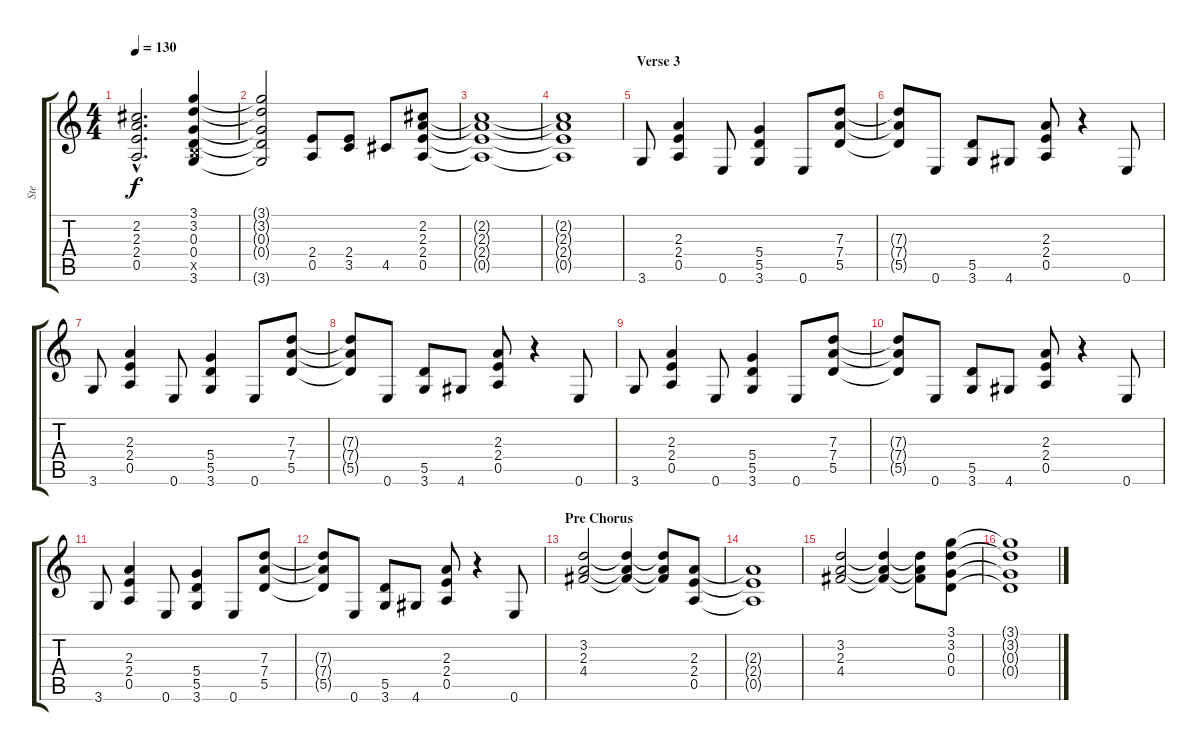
\track ("Ste" "Ste") {instrument overdrivenguitar}
\staff {score tabs}
\tuning (E4 B3 G3 D3 A2 E2) {hide}
\ts (4 4)
\tempo 130
\clef g2
\ks c
(2.2{hac t} 2.3{hac t} 2.4{hac t} 0.5{hac t}).2{d dy f} (3.1 3.2 0.3 0.4 2.5{x} 3.6).4 |
(3.1{t} 3.2{t} 0.3{t} 0.4{t} 3.6{t}).2 (2.4 0.5).8 (2.4 3.5).8 4.5.8 (2.2 2.3 2.4 0.5).8 |
(2.2{t} 2.3{t} 2.4{t} 0.5{t}).1 |
(2.2{t} 2.3{t} 2.4{t} 0.5{t}).1 |
\section ("" "Verse 3")
3.6.8 (2.3 2.4 0.5).4 0.6.8 (5.4 5.5 3.6).4 0.6.8 (7.3 7.4 5.5).8 |
(7.3{t} 7.4{t} 5.5{t}).8 0.6.8 (5.5 3.6).8 4.6.8 (2.3 2.4 0.5).8 r.4 0.6.8 |
3.6.8 (2.3 2.4 0.5).4 0.6.8 (5.4 5.5 3.6).4 0.6.8 (7.3 7.4 5.5).8 |
(7.3{t} 7.4{t} 5.5{t}).8 0.6.8 (5.5 3.6).8 4.6.8 (2.3 2.4 0.5).8 r.4 0.6.8 |
3.6.8 (2.3 2.4 0.5).4 0.6.8 (5.4 5.5 3.6).4 0.6.8 (7.3 7.4 5.5).8 |
(7.3{t} 7.4{t} 5.5{t}).8 0.6.8 (5.5 3.6).8 4.6.8 (2.3 2.4 0.5).8 r.4 0.6.8 |
3.6.8 (2.3 2.4 0.5).4 0.6.8 (5.4 5.5 3.6).4 0.6.8 (7.3 7.4 5.5).8 |
(7.3{t} 7.4{t} 5.5{t}).8 0.6.8 (5.5 3.6).8 4.6.8 (2.3 2.4 0.5).8 r.4 0.6.8 |
\section ("" "Pre Chorus")
(3.2 2.3 4.4).2 (3.2{t} 2.3{t} 4.4{t}).4 (3.2{t} 2.3{t} 4.4{t}).8 (2.3 2.4 0.5).8 |
(2.3{t} 2.4{t} 0.5{t}).1 |
(3.2 2.3 4.4).2 (3.2{t} 2.3{t} 4.4{t}).4 (3.2{t} 2.3{t} 4.4{t}).8 (3.1 3.2 0.3 0.4).8 |
(3.1{t} 3.2{t} 0.3{t} 0.4{t}).1
